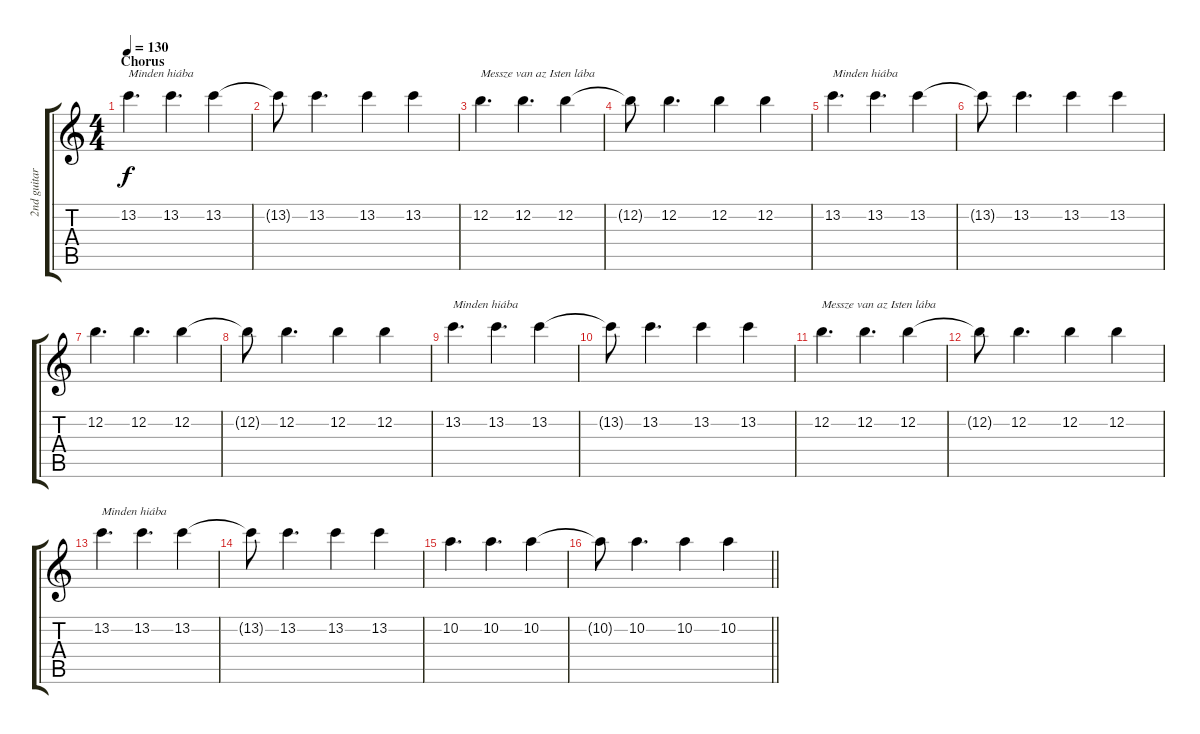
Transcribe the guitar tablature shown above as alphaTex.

\track ("2nd guitar+ lyrics" "2nd guitar") {instrument distortionguitar}
\staff {score tabs}
\tuning (E4 B3 G3 D3 A2 D2) {hide}
\ts (4 4)
\section ("" "Chorus")
\tempo 130
\clef g2
\ks c
13.2.4{d txt "Minden hiába" dy f} 13.2.4{d} 13.2.4 |
13.2{t}.8 13.2.4{d} 13.2.4 13.2.4 |
12.2.4{d txt "Messze van az Isten lába"} 12.2.4{d} 12.2.4 |
12.2{t}.8 12.2.4{d} 12.2.4 12.2.4 |
13.2.4{d txt "Minden hiába"} 13.2.4{d} 13.2.4 |
13.2{t}.8 13.2.4{d} 13.2.4 13.2.4 |
12.2.4{d} 12.2.4{d} 12.2.4 |
12.2{t}.8 12.2.4{d} 12.2.4 12.2.4 |
13.2.4{d txt "Minden hiába"} 13.2.4{d} 13.2.4 |
13.2{t}.8 13.2.4{d} 13.2.4 13.2.4 |
12.2.4{d txt "Messze van az Isten lába"} 12.2.4{d} 12.2.4 |
12.2{t}.8 12.2.4{d} 12.2.4 12.2.4 |
13.2.4{d txt "Minden hiába"} 13.2.4{d} 13.2.4 |
13.2{t}.8 13.2.4{d} 13.2.4 13.2.4 |
10.2.4{d} 10.2.4{d} 10.2.4 |
\barLineRight lightlight
10.2{t}.8 10.2.4{d} 10.2.4 10.2.4
